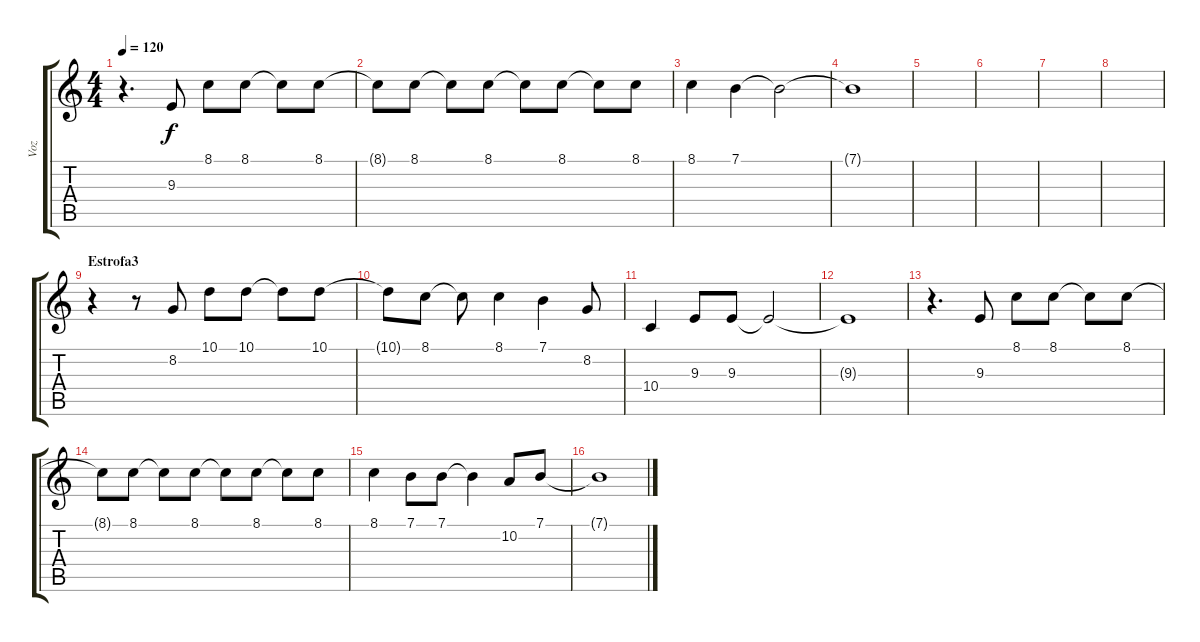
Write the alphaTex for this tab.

\track ("Voz" "Voz") {instrument panflute}
\staff {score tabs}
\tuning (E4 B3 G3 D3 A2 E2) {hide}
\ts (4 4)
\tempo 120
\clef g2
\ks c
r.4{d dy f} 9.3.8 8.1.8 8.1.8 8.1{t}.8 8.1.8 |
8.1{t}.8 8.1.8 8.1{t}.8 8.1.8 8.1{t}.8 8.1.8 8.1{t}.8 8.1.8 |
8.1.4 7.1.4 7.1{t}.2 |
7.1{t}.1 |
|
|
|
|
\section ("" "Estrofa3")
r.4 r.8 8.2.8 10.1.8 10.1.8 10.1{t}.8 10.1.8 |
10.1{t}.8 8.1.8 8.1{t}.8 8.1.4 7.1.4 8.2.8 |
10.4.4 9.3.8 9.3.8 9.3{t}.2 |
9.3{t}.1 |
r.4{d} 9.3.8 8.1.8 8.1.8 8.1{t}.8 8.1.8 |
8.1{t}.8 8.1.8 8.1{t}.8 8.1.8 8.1{t}.8 8.1.8 8.1{t}.8 8.1.8 |
8.1.4 7.1.8 7.1.8 7.1{t}.4 10.2.8 7.1.8 |
7.1{t}.1
